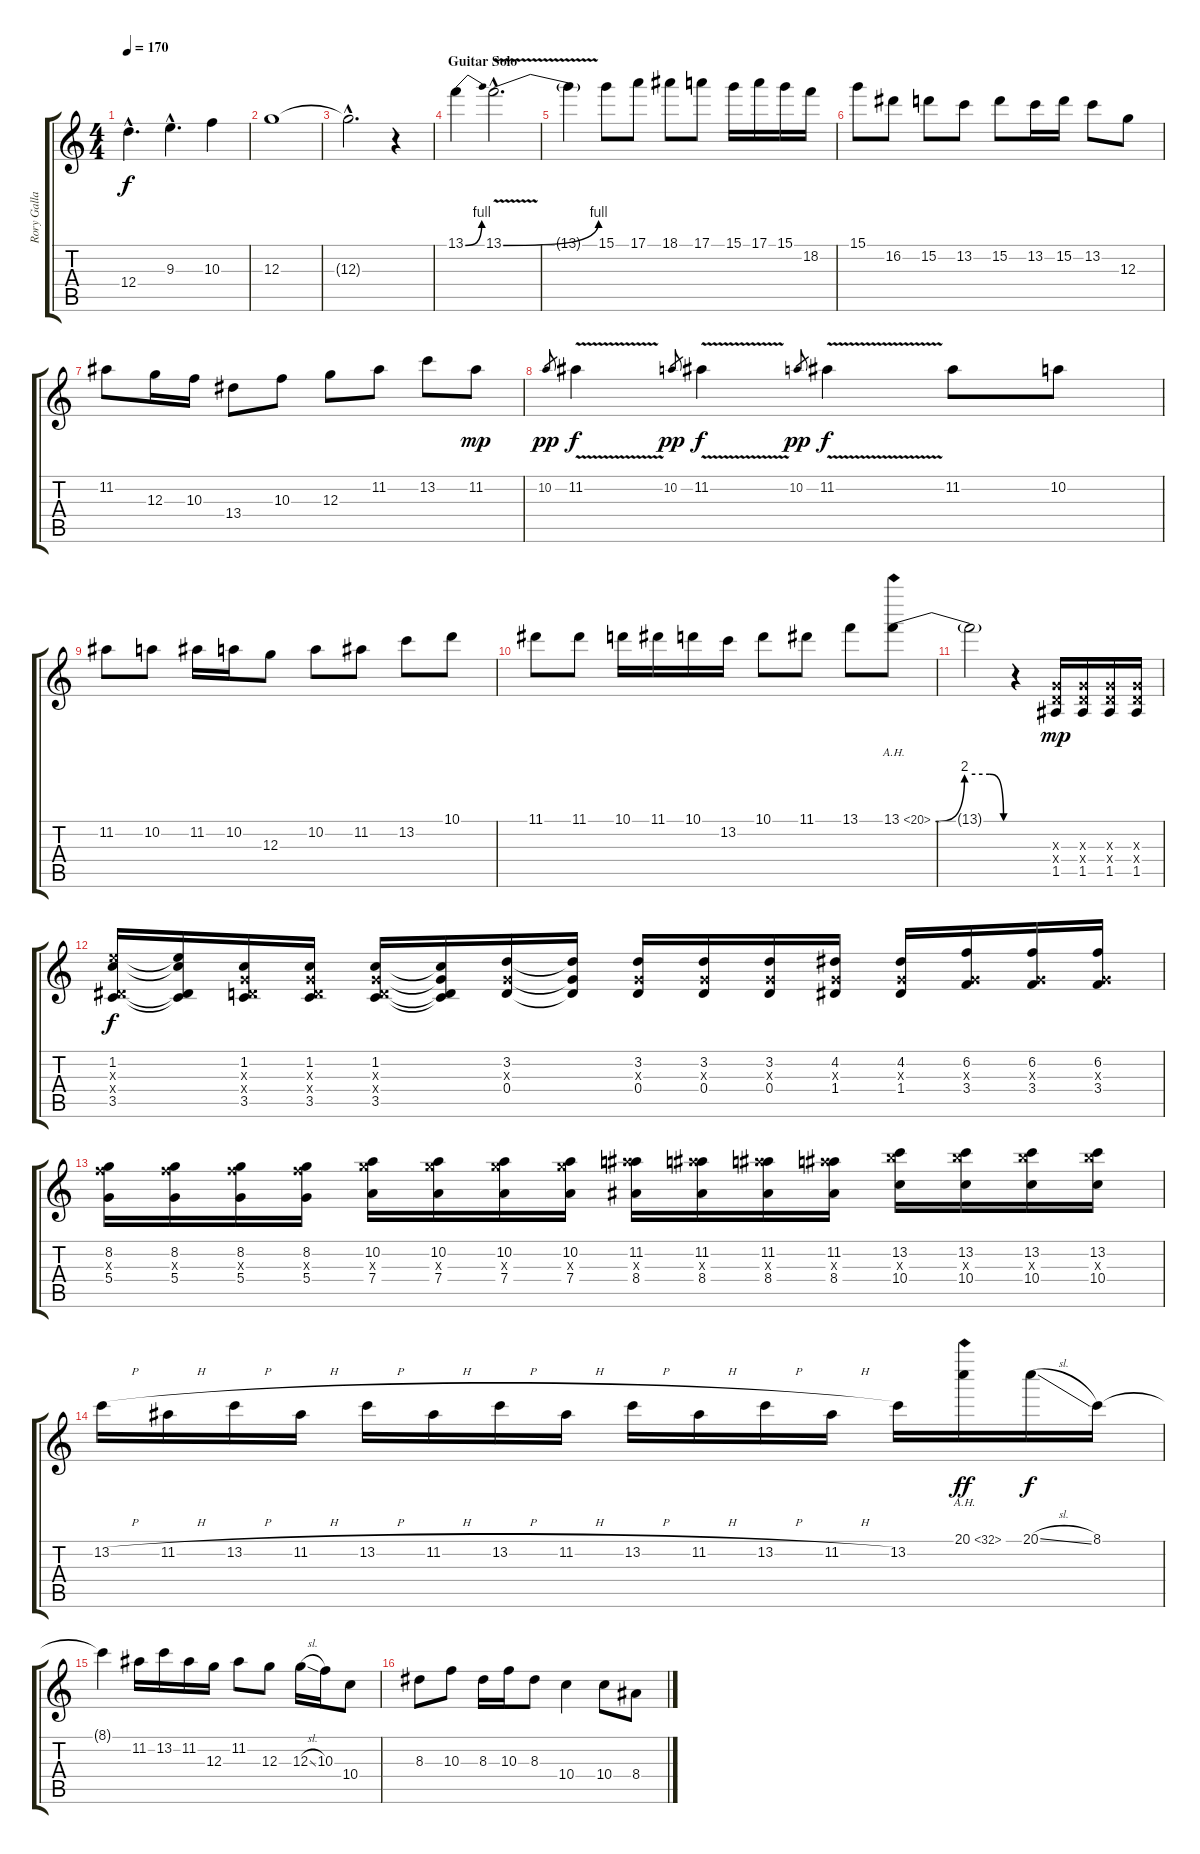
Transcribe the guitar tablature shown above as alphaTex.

\track ("Rory Gallagher Lead" "Rory Galla") {instrument overdrivenguitar}
\staff {score tabs}
\tuning (E4 B3 G3 D3 A2 E2) {hide}
\ts (4 4)
\tempo 170
\clef g2
\ks c
12.4{hac}.4{d dy f} 9.3{hac}.4{d} 10.3.4 |
12.3.1 |
12.3{hac t}.2{d} r.4 |
\section ("" "Guitar Solo")
13.1{be (bend 0 0 60 4)}.4 13.1{be (bend 0 0 60 4) v hac}.2{d} |
13.1{t}.4 15.1.8 17.1.8 18.1.8 17.1.8 15.1.16 17.1.16 15.1.16 18.2.16 |
15.1.8 16.2.8 15.2.8 13.2.8 15.2.8 13.2.16 15.2.16 13.2.8 12.3.8 |
11.2.8 12.3.16 10.3.16 13.4.8 10.3.8 12.3.8 11.2.8 13.2.8 11.2.8{dy mp} |
10.2.8{gr dy pp} 11.2{v}.4{dy f} 10.2.8{gr dy pp} 11.2{v}.4{dy f} 10.2.8{gr dy pp} 11.2{v}.4{dy f} 11.2.8 10.2.8 |
11.2.8 10.2.8 11.2.16 10.2.16 12.3.8 10.2.8 11.2.8 13.2.8 10.1.8 |
11.1.8 11.1.8 10.1.16 11.1.16 10.1.16 13.2.16 10.1.8 11.1.8 13.1.8 13.1{be (custom 0 0 23 8 43 8 54 0 60 0) ah 7}.8 |
13.1{t}.2 r.4 (0.3{x} 0.4{x} 1.5).16{dy mp} (0.3{x} 0.4{x} 1.5).16 (0.3{x} 0.4{x} 1.5).16 (0.3{x} 0.4{x} 1.5).16 |
(1.2 9.3{x} 1.4{x} 3.5).16{dy f} (1.2{t} 9.3{t} 1.4{t} 3.5{t}).16 (1.2 0.3{x} 0.4{x} 3.5).16 (1.2 0.3{x} 0.4{x} 3.5).16 (1.2 0.3{x} 0.4{x} 3.5).16 (1.2{t} 0.3{t} 0.4{t} 3.5{t}).16 (3.2 0.3{x} 0.4).16 (3.2{t} 0.3{t} 0.4{t}).16 (3.2 0.3{x} 0.4).16 (3.2 0.3{x} 0.4).16 (3.2 0.3{x} 0.4).16 (4.2 0.3{x} 1.4).16 (4.2 0.3{x} 1.4).16 (6.2 0.3{x} 3.4).16 (6.2 0.3{x} 3.4).16 (6.2 0.3{x} 3.4).16 |
(8.2 10.3{x} 5.4).16 (8.2 10.3{x} 5.4).16 (8.2 10.3{x} 5.4).16 (8.2 10.3{x} 5.4).16 (10.2 12.3{x} 7.4).16 (10.2 12.3{x} 7.4).16 (10.2 12.3{x} 7.4).16 (10.2 12.3{x} 7.4).16 (11.2 14.3{x} 8.4).16 (11.2 14.3{x} 8.4).16 (11.2 14.3{x} 8.4).16 (11.2 14.3{x} 8.4).16 (13.2 16.3{x} 10.4).16 (13.2 16.3{x} 10.4).16 (13.2 16.3{x} 10.4).16 (13.2 16.3{x} 10.4).16 |
13.2{h}.16 11.2{h}.16 13.2{h}.16 11.2{h}.16 13.2{h}.16 11.2{h}.16 13.2{h}.16 11.2{h}.16 13.2{h}.16 11.2{h}.16 13.2{h}.16 11.2{h}.16 13.2.16 20.1{ah 12}.16{dy ff} 20.1{sl}.16{dy f} 8.1.16 |
8.1{t}.4 11.2.16 13.2.16 11.2.16 12.3.16 11.2.8 12.3.8 12.3{sl}.16 10.3.16 10.4.8 |
8.3.8 10.3.8 8.3.16 10.3.16 8.3.8 10.4.4 10.4.8 8.4.8
